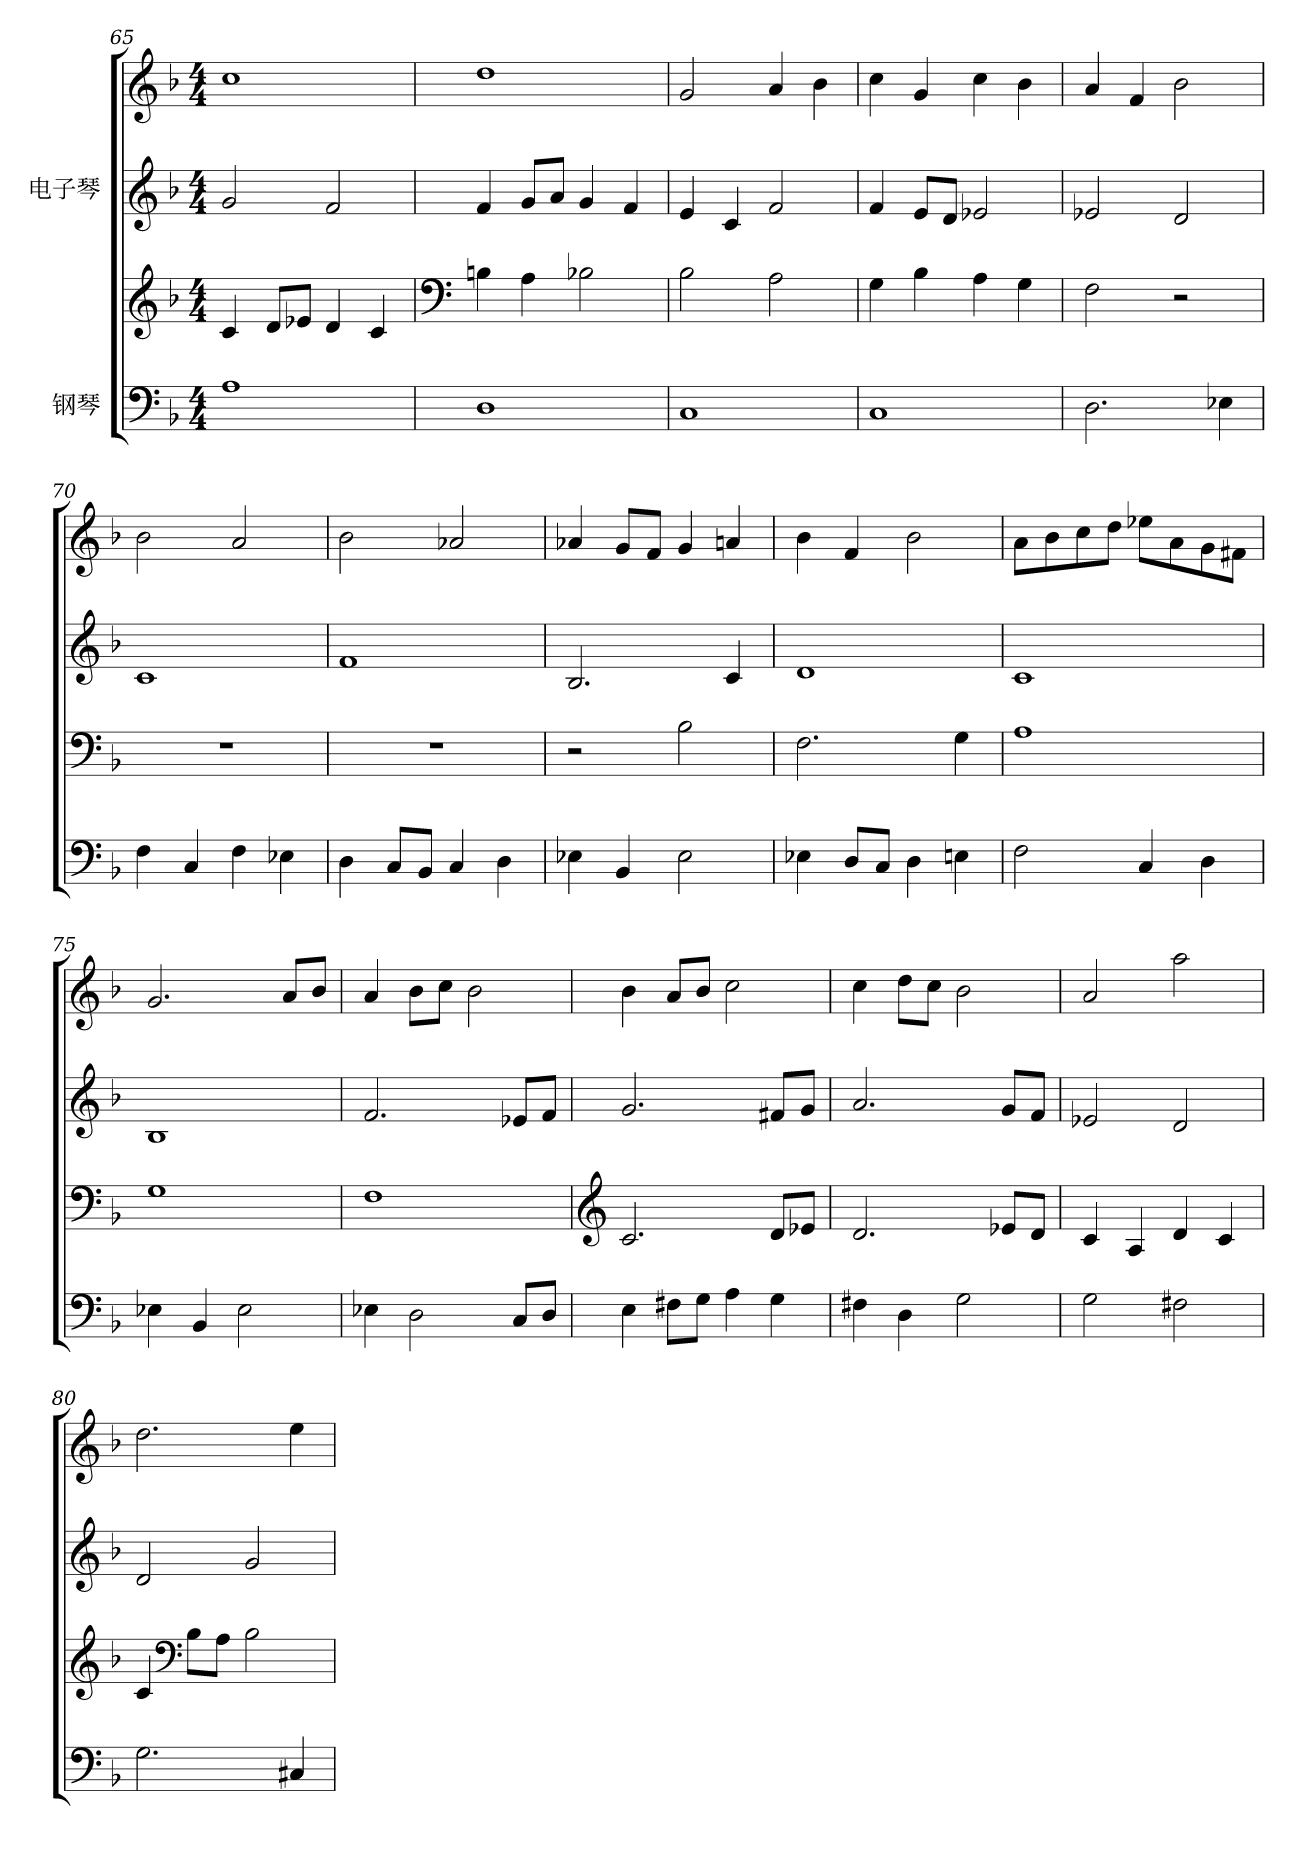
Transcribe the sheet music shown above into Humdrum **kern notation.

**kern	**kern	**kern	**kern
*part2	*part2	*part1	*part1
*staff4	*staff3	*staff2	*staff1
*I"钢琴	*	*I"电子琴	*
*clefF4	*clefG2	*clefG2	*clefG2
*k[b-]	*k[b-]	*k[b-]	*k[b-]
*M4/4	*M4/4	*M4/4	*M4/4
=65	=65	=65	=65
1A	4c/	2g/	1cc
.	8d/L	.	.
.	8e-X/J	.	.
.	4d/	2f/	.
.	4c/	.	.
=66	=66	=66	=66
*	*clefF4	*	*
1D	4Bn\	4f/	1dd
.	4A\	8g/L	.
.	.	8a/J	.
.	2B-X\	4g/	.
.	.	4f/	.
=67	=67	=67	=67
1C	2B-\	4e/	2g/
.	.	4c/	.
.	2A\	2f/	4a/
.	.	.	4b-\
!!LO:LB:g=z
=68	=68	=68	=68
1C	4G\	4f/	4cc\
.	4B-\	8e/L	4g/
.	.	8d/J	.
.	4A\	2e-X/	4cc\
.	4G\	.	4b-\
=69	=69	=69	=69
2.D\	2F\	2e-X/	4a/
.	.	.	4f/
.	2r	2d/	2b-\
4E-X\	.	.	.
=70	=70	=70	=70
4F\	1r	1c	2b-\
4C/	.	.	.
4F\	.	.	2a/
4E-X\	.	.	.
=71	=71	=71	=71
4D\	1r	1f	2b-\
8C/L	.	.	.
8BB-/J	.	.	.
4C/	.	.	2a-X/
4D\	.	.	.
=72	=72	=72	=72
4E-X\	2r	2.B-/	4a-X/
4BB-/	.	.	8g/L
.	.	.	8f/J
2E-\	2B-\	.	4g/
.	.	4c/	4an/
=73	=73	=73	=73
4E-X\	2.F\	1d	4b-\
8D/L	.	.	4f/
8C/J	.	.	.
4D\	.	.	2b-\
4En\	4G\	.	.
!!LO:LB:g=z
=74	=74	=74	=74
2F\	1A	1c	8a\L
.	.	.	8b-\
.	.	.	8cc\
.	.	.	8dd\J
4C/	.	.	8ee-X\L
.	.	.	8a\
4D\	.	.	8g\
.	.	.	8f#X\J
=75	=75	=75	=75
4E-X\	1G	1B-	2.g/
4BB-/	.	.	.
2E-\	.	.	.
.	.	.	8a/L
.	.	.	8b-/J
=76	=76	=76	=76
4E-X\	1F	2.f/	4a/
2D\	.	.	8b-\L
.	.	.	8cc\J
.	.	.	2b-\
8C/L	.	8e-X/L	.
8D/J	.	8f/J	.
=77	=77	=77	=77
*	*clefG2	*	*
4E\	2.c/	2.g/	4b-\
8F#X\L	.	.	8a/L
8G\J	.	.	8b-/J
4A\	.	.	2cc\
4G\	8d/L	8f#X/L	.
.	8e-X/J	8g/J	.
=78	=78	=78	=78
4F#X\	2.d/	2.a/	4cc\
4D\	.	.	8dd\L
.	.	.	8cc\J
2G\	.	.	2b-\
.	8e-X/L	8g/L	.
.	8d/J	8f/J	.
!!LO:PB:g=z
=79	=79	=79	=79
2G\	4c/	2e-X/	2a/
.	4A/	.	.
2F#X\	4d/	2d/	2aa\
.	4c/	.	.
=80	=80	=80	=80
2.G\	4c/	2d/	2.dd\
*	*clefF4	*	*
.	8B-\L	.	.
.	8A\J	.	.
.	2B-\	2g/	.
4C#X/	.	.	4ee\
=	=	=	=
*-	*-	*-	*-
